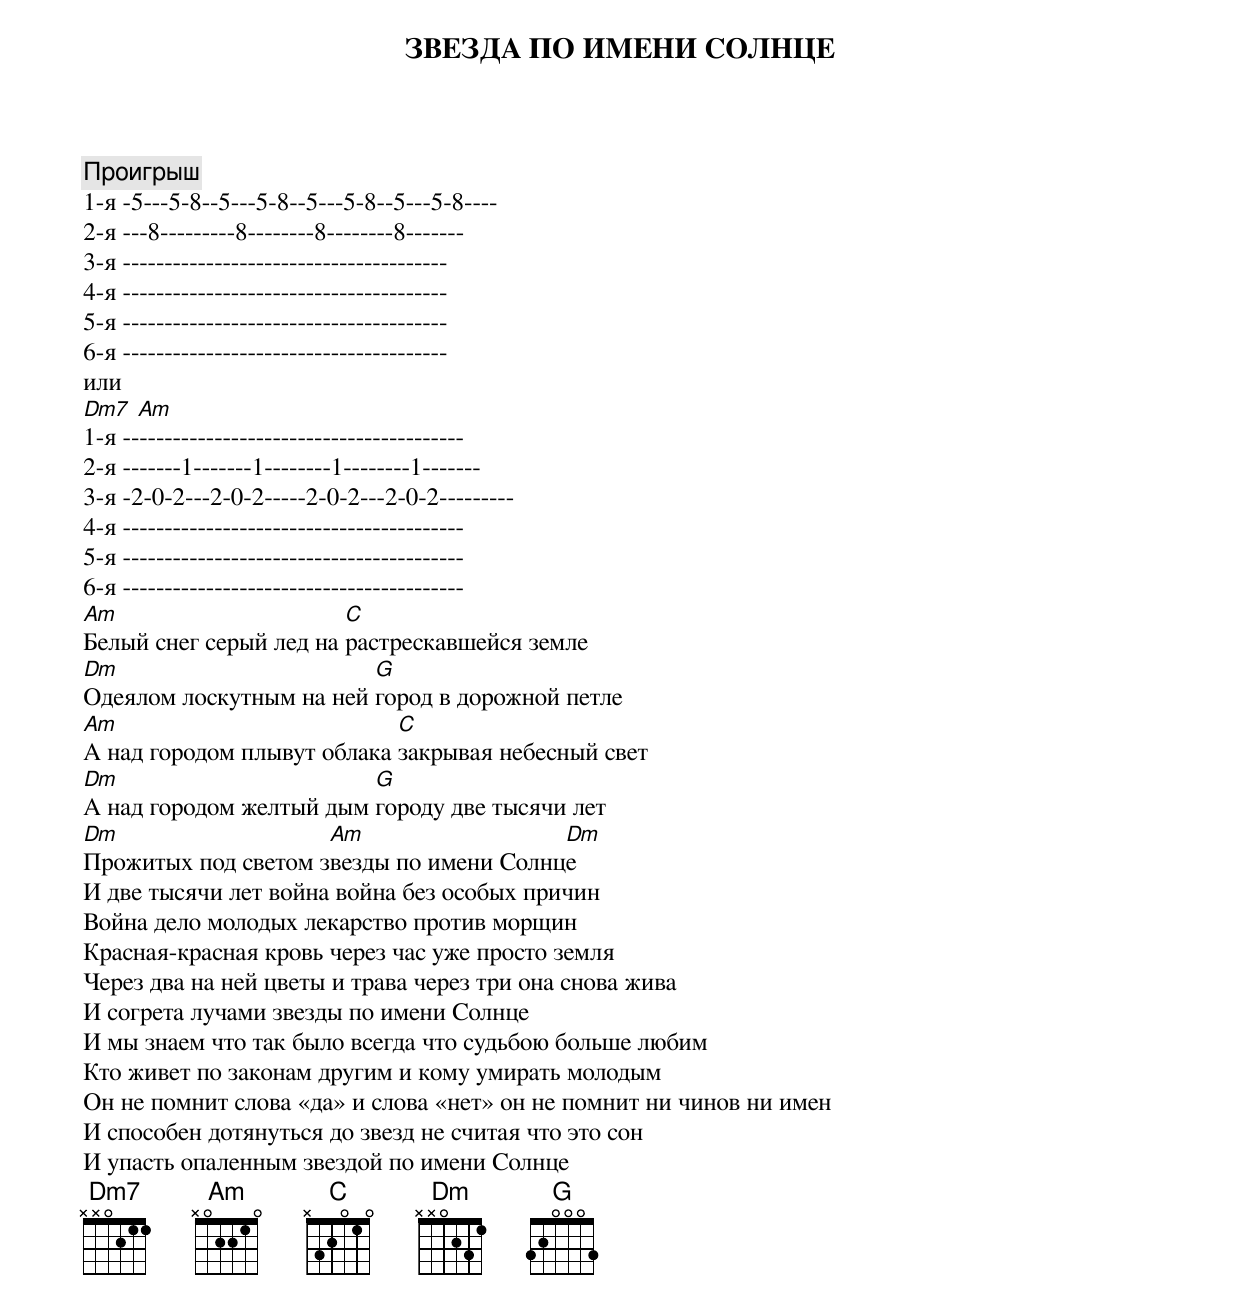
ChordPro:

{title: ЗВЕЗДА ПО ИМЕНИ СОЛНЦЕ}
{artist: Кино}

{c: Проигрыш}
1-я -5---5-8--5---5-8--5---5-8--5---5-8----
2-я ---8---------8--------8--------8-------
3-я ---------------------------------------
4-я ---------------------------------------
5-я ---------------------------------------
6-я ---------------------------------------
или
[Dm7] [Am]
1-я -----------------------------------------
2-я -------1-------1--------1--------1-------
3-я -2-0-2---2-0-2-----2-0-2---2-0-2---------
4-я -----------------------------------------
5-я -----------------------------------------
6-я -----------------------------------------
[Am]Белый снег серый лед на [C]растрескавшейся земле
[Dm]Одеялом лоскутным на ней [G]город в дорожной петле
[Am]А над городом плывут облака [C]закрывая небесный свет
[Dm]А над городом желтый дым [G]городу две тысячи лет
[Dm]Прожитых под светом з[Am]везды по имени Солнц[Dm]е
И две тысячи лет война война без особых причин
Война дело молодых лекарство против морщин
Красная-красная кровь через час уже просто земля
Через два на ней цветы и трава через три она снова жива
И согрета лучами звезды по имени Солнце
И мы знаем что так было всегда что судьбою больше любим
Кто живет по законам другим и кому умирать молодым
Он не помнит слова «да» и слова «нет» он не помнит ни чинов ни имен
И способен дотянуться до звезд не считая что это сон
И упасть опаленным звездой по имени Солнце
